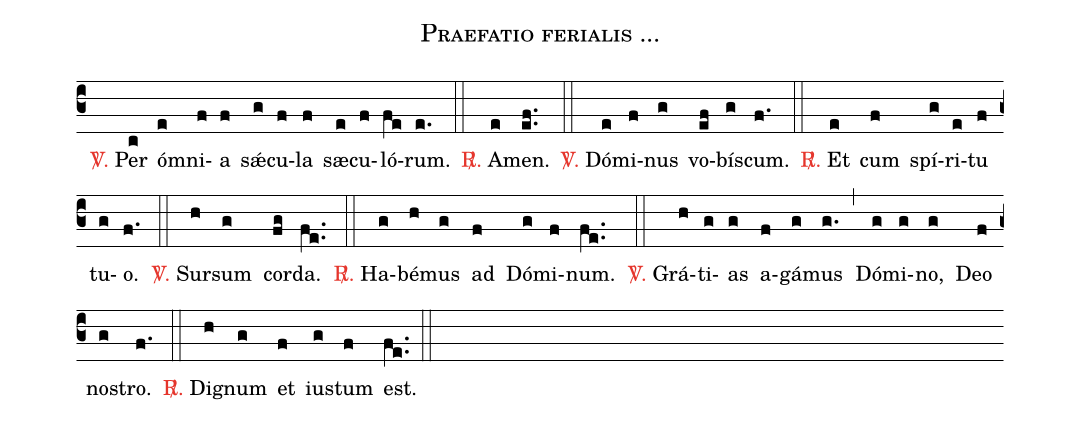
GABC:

name:Praefatio ferialis ...;
office-part:missa;
%%
(c3) ()

<c><sp>V/</sp>.</c> Per(c) óm(e)ni(f)a(f) sǽ(g)cu(f)la(f) sæ(e)cu(f)ló(fe)rum.(e.) (::)
<c><sp>R/</sp>.</c> A(e)men.(ef..) (::)

<c><sp>V/</sp>.</c> Dó(e)mi(f)nus(g) vo(ef)bí(g)scum.(f.) (::)
<c><sp>R/</sp>.</c> Et(e) cum(f) spí(g)ri(e)tu(f) tu(g)o.(f.) (::)

<c><sp>V/</sp>.</c> Sur(h)sum(g) cor(fg)da.(fe..) (::)
<c><sp>R/</sp>.</c> Ha(g)bé(h)mus(g) ad(f) Dó(g)mi(f)num.(fe..) (::)

<c><sp>V/</sp>.</c> Grá(h)ti(g)as(g) a(f)gá(g)mus(g.) (,) Dó(g)mi(g)no,(g) Deo(f) no(g)stro.(f.) (::)
<c><sp>R/</sp>.</c> Di(h)gnum(g) et(f) ius(g)tum(f) est.(fe..) (::)
